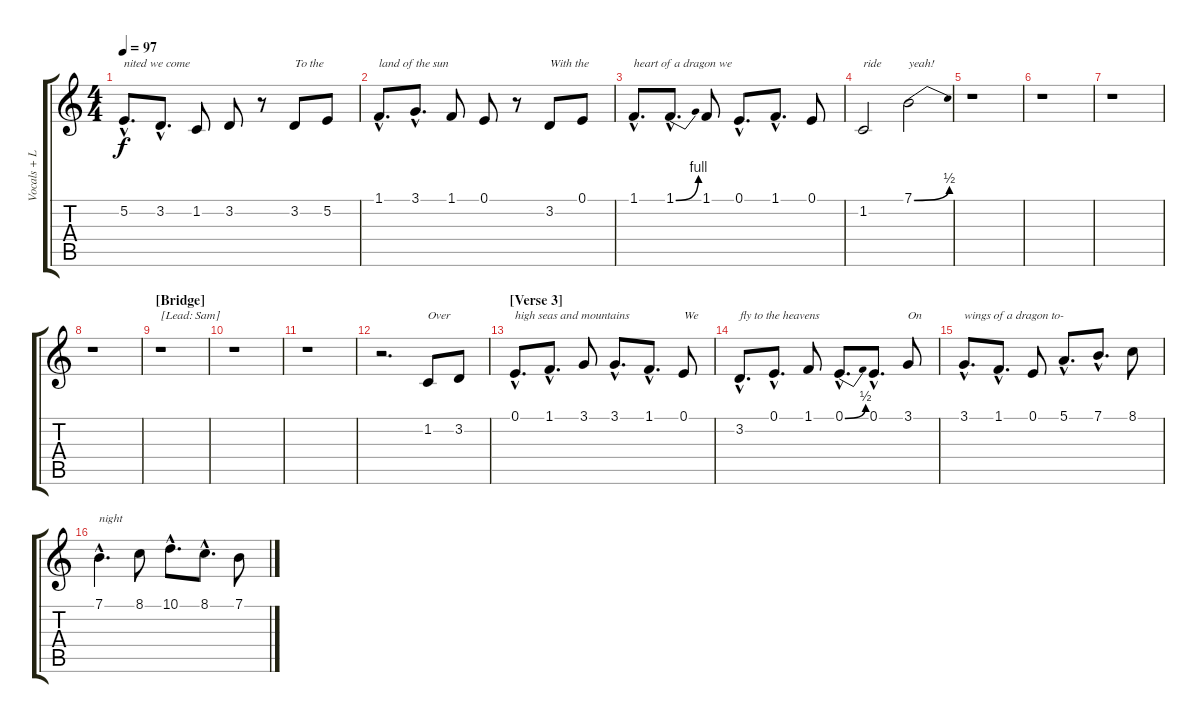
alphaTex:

\track ("Vocals + Lyrics" "Vocals + L") {instrument lead2sawtooth}
\staff {score tabs}
\tuning (E4 B3 G3 D3 A2 E2) {hide}
\ts (4 4)
\tempo 97
\clef g2
\ks c
5.2{hac}.8{d txt "nited we come" dy f} 3.2{hac}.8{d} 1.2.8 3.2.8 r.8 3.2.8{txt "To the"} 5.2.8 |
1.1{hac}.8{d txt "land of the sun"} 3.1{hac}.8{d} 1.1.8 0.1.8 r.8 3.2.8{txt "With the"} 0.1.8 |
1.1{hac}.8{d txt "heart of a dragon we"} 1.1{be (bend 0 0 60 4) hac}.8{d} 1.1.8 0.1{hac}.8{d} 1.1{hac}.8{d} 0.1.8 |
1.2.2{txt "ride"} 7.1{be (bend 0 0 60 2)}.2{txt "yeah!"} |
\section ("" "")
r.1 |
r.1 |
r.1 |
r.1 |
\section ("" "[Bridge]")
r.1{txt "[Lead: Sam]"} |
r.1 |
r.1 |
r.2{d} 1.2.8{txt "Over"} 3.2.8 |
\section ("" "[Verse 3]")
0.1{hac}.8{d txt "high seas and mountains "} 1.1{hac}.8{d} 3.1.8 3.1{hac}.8{d} 1.1{hac}.8{d} 0.1.8{txt "We"} |
3.2{hac}.8{d txt "fly to the heavens "} 0.1{hac}.8{d} 1.1.8 0.1{be (bend 0 0 60 2) hac}.8{d} 0.1{hac}.8{d} 3.1.8{txt "On"} |
3.1{hac}.8{d txt "wings of a dragon to-"} 1.1{hac}.8{d} 0.1.8 5.1{hac}.8{d} 7.1{hac}.8{d} 8.1.8 |
7.1{hac}.4{d txt "night"} 8.1.8 10.1{hac}.8{d} 8.1{hac}.8{d} 7.1.8
